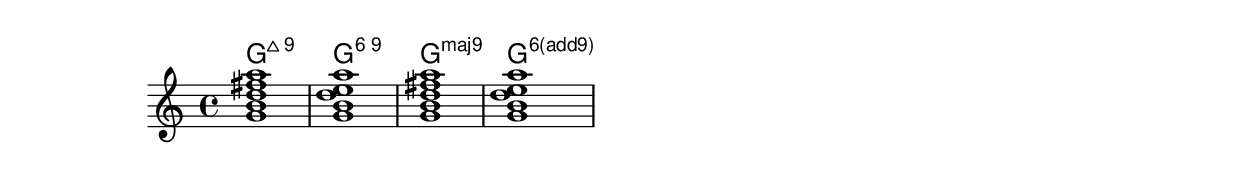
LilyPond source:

%% Do not edit this file; it is auto-generated from LSR http://lsr.dsi.unimi.it
%% This file is in the public domain.
\version "2.11.61"

\header {
  lsrtags = "chords"

  texidoces = "
Se puede usar la propiedad @code{chordNameExceptions} para
almacenar una lista de notaciones espaciales para acordes
específicos.

"
  doctitlees = "Excepciones para los nombres de acorde"

  texidoc = "
The property @code{chordNameExceptions} can be used to store a list of
special notations for specific chords. 

"
  doctitle = "Chord name exceptions"
} % begin verbatim
% modify maj9 and 6(add9)
% Exception music is chords with markups
chExceptionMusic = {
  <c e g b d'>1-\markup { \super "maj9" }
  <c e g a d'>1-\markup { \super "6(add9)" }
}

% Convert music to list and prepend to existing exceptions.
chExceptions = #( append
  ( sequential-music-to-chord-exceptions chExceptionMusic #t)
  ignatzekExceptions)

theMusic = \chordmode {
  g1:maj9 g1:6.9
  \set chordNameExceptions = #chExceptions
  g1:maj9 g1:6.9
}

\layout {
  ragged-right = ##t 
}

<< \context ChordNames \theMusic
   \context Voice \theMusic
>>  
